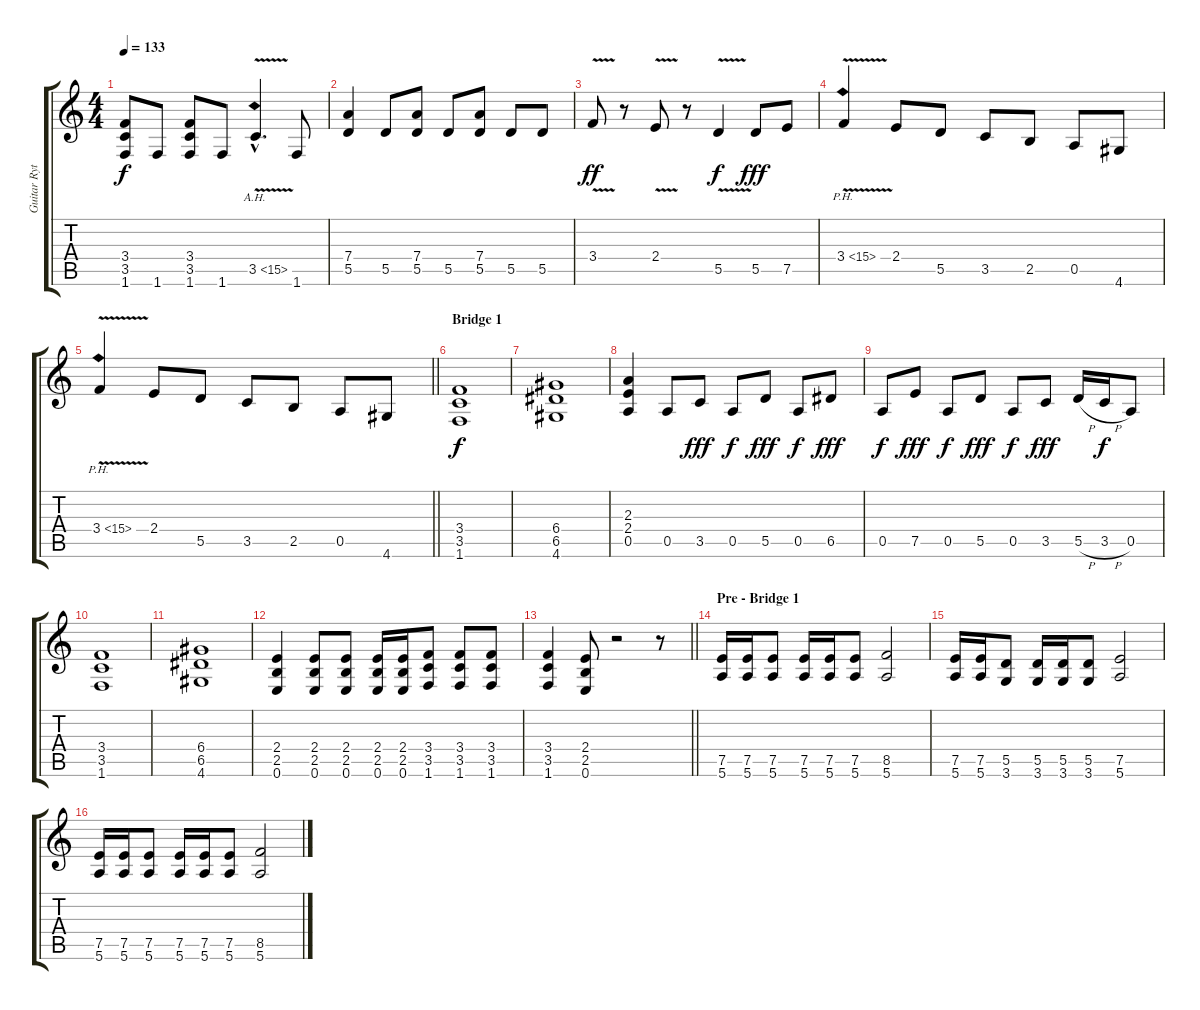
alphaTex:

\track ("Guitar Rythm 1" "Guitar Ryt") {instrument distortionguitar}
\staff {score tabs}
\tuning (E4 B3 G3 D3 A2 E2) {hide}
\ts (4 4)
\tempo 133
\clef g2
\ks c
(3.4 3.5 1.6).8{dy f} 1.6.8 (3.4 3.5 1.6).8 1.6.8 3.5{ah 12 v hac}.4{d} 1.6.8 |
(7.4 5.5).4 5.5.8 (7.4 5.5).8 5.5.8 (7.4 5.5).8 5.5.8 5.5.8 |
3.4{v}.8{dy ff} r.8 2.4{v}.8 r.8 5.5{v}.4{dy f} 5.5.8{dy fff} 7.5.8 |
3.4{ph 12 v}.4 2.4.8 5.5.8 3.5.8 2.5.8 0.5.8 4.6.8 |
\barLineRight lightlight
3.4{ph 12 v}.4 2.4.8 5.5.8 3.5.8 2.5.8 0.5.8 4.6.8 |
\section ("" "Bridge 1")
(3.4 3.5 1.6).1{dy f} |
(6.4 6.5 4.6).1 |
(2.3 2.4 0.5).4 0.5.8 3.5.8{dy fff} 0.5.8{dy f} 5.5.8{dy fff} 0.5.8{dy f} 6.5.8{dy fff} |
0.5.8{dy f} 7.5.8{dy fff} 0.5.8{dy f} 5.5.8{dy fff} 0.5.8{dy f} 3.5.8{dy fff} 5.5{h}.16 3.5{h}.16{dy f} 0.5.8 |
(3.4 3.5 1.6).1 |
(6.4 6.5 4.6).1 |
(2.4 2.5 0.6).4 (2.4 2.5 0.6).8 (2.4 2.5 0.6).8 (2.4 2.5 0.6).16 (2.4 2.5 0.6).16 (3.4 3.5 1.6).8 (3.4 3.5 1.6).8 (3.4 3.5 1.6).8 |
\barLineRight lightlight
(3.4 3.5 1.6).4 (2.4 2.5 0.6).8 r.2 r.8 |
\section ("" "Pre - Bridge 1")
(7.5 5.6).16{volume 15} (7.5 5.6).16 (7.5 5.6).8 (7.5 5.6).16 (7.5 5.6).16 (7.5 5.6).8 (8.5 5.6).2 |
(7.5 5.6).16 (7.5 5.6).16 (5.5 3.6).8 (5.5 3.6).16 (5.5 3.6).16 (5.5 3.6).8 (7.5 5.6).2 |
(7.5 5.6).16 (7.5 5.6).16 (7.5 5.6).8 (7.5 5.6).16 (7.5 5.6).16 (7.5 5.6).8 (8.5 5.6).2
